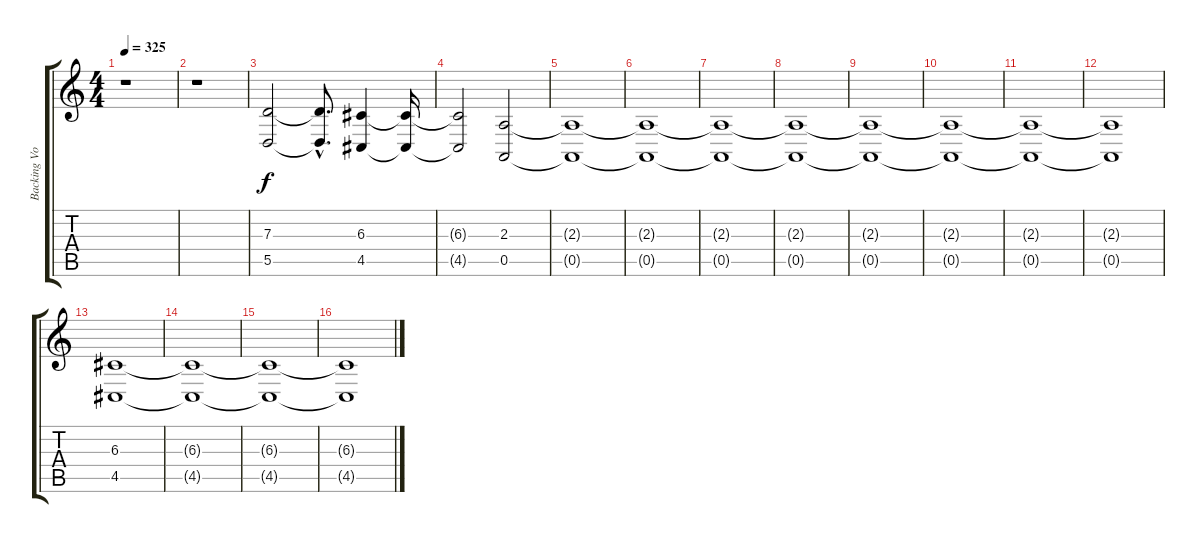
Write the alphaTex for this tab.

\track ("Backing Vocals" "Backing Vo") {instrument tenorsax}
\staff {score tabs}
\tuning (E4 B3 G3 D3 A2 E2) {hide}
\ts (4 4)
\tempo 325
\clef g2
\ks c
r.1{dy f} |
r.1 |
(7.3 5.5).2 (7.3{hac t} 5.5{hac t}).8{d} (6.3 4.5).4 (6.3{t} 4.5{t}).16 |
(6.3{t} 4.5{t}).2 (2.3 0.5).2 |
(2.3{t} 0.5{t}).1 |
(2.3{t} 0.5{t}).1 |
(2.3{t} 0.5{t}).1 |
(2.3{t} 0.5{t}).1 |
(2.3{t} 0.5{t}).1 |
(2.3{t} 0.5{t}).1 |
(2.3{t} 0.5{t}).1 |
(2.3{t} 0.5{t}).1 |
(6.3 4.5).1 |
(6.3{t} 4.5{t}).1 |
(6.3{t} 4.5{t}).1 |
(6.3{t} 4.5{t}).1
